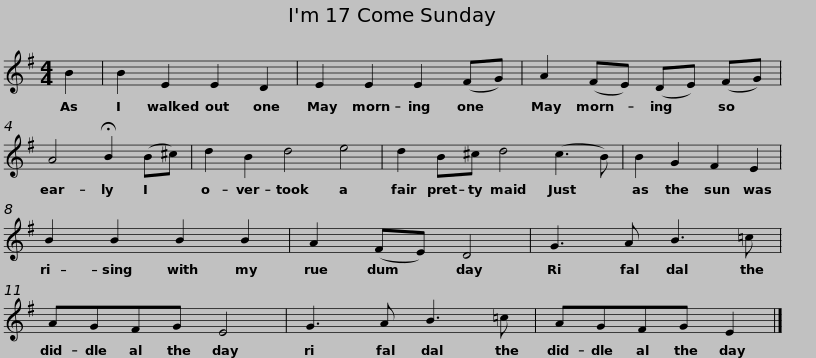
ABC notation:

X:1
L:1/8
M:4/4
I:linebreak $
K:Emin
V:1 treble
V:1
 B2 | B2 E2 E2 D2 | E2 E2 E2 (FG) | A2 (FE) (DE) (FG) | A4 !fermata!B2 (B^c) | %5
 d2 B2 d4 e4 |$ d2 B^c d4 (c3 B) | B2 G2 F2 E2 | B2 B2 B2 B2 | A2 (FE) D4 | %10
 G3 A B3 =c |$ AGFG E4 | G3 A B3 =c | AGFG E2 |] %14
